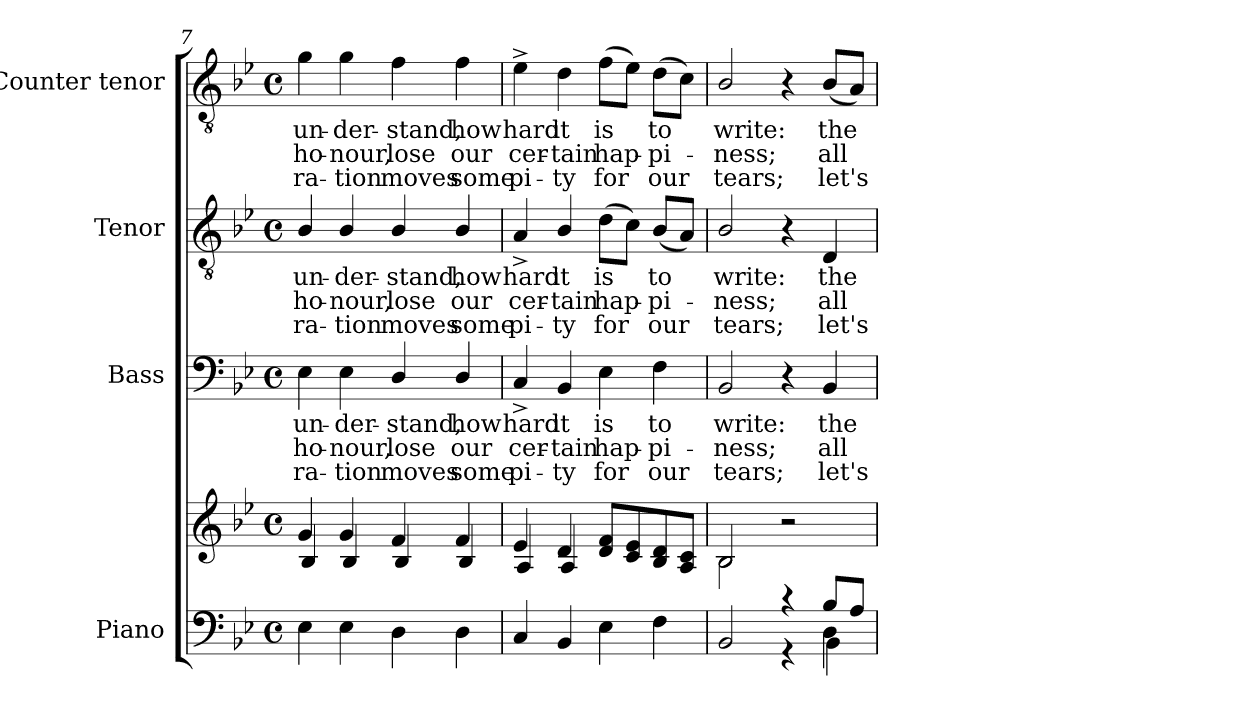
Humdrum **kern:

**kern	**kern	**kern	**text	**text	**text	**kern	**text	**text	**text	**kern	**text	**text	**text
*part4	*part4	*part3	*part3	*part3	*part3	*part2	*part2	*part2	*part2	*part1	*part1	*part1	*part1
*staff5	*staff4	*staff3	*staff3	*staff3	*staff3	*staff2	*staff2	*staff2	*staff2	*staff1	*staff1	*staff1	*staff1
*I"Piano	*	*I"Bass	*	*	*	*I"Tenor	*	*	*	*I"Counter tenor	*	*	*
*I'Pno.	*	*I'B.	*	*	*	*I'T.	*	*	*	*I'T.	*	*	*
*clefF4	*clefG2	*clefF4	*	*	*	*clefGv2	*	*	*	*clefGv2	*	*	*
*	*	*	*	*	*	*ITrd7c12	*	*	*	*ITrd7c12	*	*	*
*k[b-e-]	*k[b-e-]	*k[b-e-]	*	*	*	*k[b-e-]	*	*	*	*k[b-e-]	*	*	*
*B-:	*B-:	*B-:	*	*	*	*B-:	*	*	*	*B-:	*	*	*
*M4/4	*M4/4	*M4/4	*	*	*	*M4/4	*	*	*	*M4/4	*	*	*
*met(c)	*met(c)	*met(c)	*	*	*	*met(c)	*	*	*	*met(c)	*	*	*
=7	=7	=7	=7	=7	=7	=7	=7	=7	=7	=7	=7	=7	=7
*	*^	*	*	*	*	*	*	*	*	*	*	*	*
!	!	!	!	!LO:LY:b:color=#000000	!LO:LY:b:color=#000000	!LO:LY:b:color=#000000	!	!	!	!	!	!	!	!
!	!	!	!	!	!	!	!	!LO:LY:b:color=#000000	!LO:LY:b:color=#000000	!LO:LY:b:color=#000000	!	!	!	!
!	!	!	!	!	!	!	!	!	!	!	!	!LO:LY:b:color=#000000	!LO:LY:b:color=#000000	!LO:LY:b:color=#000000
4E-i\	4gi/	4B-i/	4E-i\	un-	ho-	-ra-	4BB-i/	un-	ho-	-ra-	4Gi\	un-	ho-	-ra-
!	!	!	!	!LO:LY:b:color=#000000	!LO:LY:b:color=#000000	!LO:LY:b:color=#000000	!	!	!	!	!	!	!	!
!	!	!	!	!	!	!	!	!LO:LY:b:color=#000000	!LO:LY:b:color=#000000	!LO:LY:b:color=#000000	!	!	!	!
!	!	!	!	!	!	!	!	!	!	!	!	!LO:LY:b:color=#000000	!LO:LY:b:color=#000000	!LO:LY:b:color=#000000
4E-i\	4gi/	4B-i/	4E-i\	-der-	-nour,	-tion	4BB-i/	-der-	-nour,	-tion	4Gi\	-der-	-nour,	-tion
!	!	!	!	!LO:LY:b:color=#000000	!LO:LY:b:color=#000000	!LO:LY:b:color=#000000	!	!	!	!	!	!	!	!
!	!	!	!	!	!	!	!	!LO:LY:b:color=#000000	!LO:LY:b:color=#000000	!LO:LY:b:color=#000000	!	!	!	!
!	!	!	!	!	!	!	!	!	!	!	!	!LO:LY:b:color=#000000	!LO:LY:b:color=#000000	!LO:LY:b:color=#000000
4Di\	4fi/	4B-i/	4Di/	-stand,	lose	moves	4BB-i/	-stand,	lose	moves	4Fi\	-stand,	lose	moves
!	!	!	!	!LO:LY:b:color=#000000	!LO:LY:b:color=#000000	!LO:LY:b:color=#000000	!	!	!	!	!	!	!	!
!	!	!	!	!	!	!	!	!LO:LY:b:color=#000000	!LO:LY:b:color=#000000	!LO:LY:b:color=#000000	!	!	!	!
!	!	!	!	!	!	!	!	!	!	!	!	!LO:LY:b:color=#000000	!LO:LY:b:color=#000000	!LO:LY:b:color=#000000
4Di\	4fi/	4B-i/	4Di/	how	our	some	4BB-i/	how	our	some	4Fi\	how	our	some
=8	=8	=8	=8	=8	=8	=8	=8	=8	=8	=8	=8	=8	=8	=8
!	!	!	!	!LO:LY:b:color=#000000	!LO:LY:b:color=#000000	!LO:LY:b:color=#000000	!	!	!	!	!	!	!	!
!	!	!	!	!	!	!	!	!LO:LY:b:color=#000000	!LO:LY:b:color=#000000	!LO:LY:b:color=#000000	!	!	!	!
!	!	!	!	!	!	!	!	!	!	!	!	!LO:LY:b:color=#000000	!LO:LY:b:color=#000000	!LO:LY:b:color=#000000
4Ci/	4e-i/	4Ai/	4C^i/	hard	cer-	pi-	4AA^i/	hard	cer-	pi-	4E-^i\	hard	cer-	pi-
!	!	!	!	!LO:LY:b:color=#000000	!LO:LY:b:color=#000000	!LO:LY:b:color=#000000	!	!	!	!	!	!	!	!
!	!	!	!	!	!	!	!	!LO:LY:b:color=#000000	!LO:LY:b:color=#000000	!LO:LY:b:color=#000000	!	!	!	!
!	!	!	!	!	!	!	!	!	!	!	!	!LO:LY:b:color=#000000	!LO:LY:b:color=#000000	!LO:LY:b:color=#000000
4BB-i/	4di/	4Ai/	4BB-i/	it	-tain	-ty	4BB-i/	it	-tain	-ty	4Di\	it	-tain	-ty
!	!	!	!	!LO:LY:b:color=#000000	!LO:LY:b:color=#000000	!LO:LY:b:color=#000000	!	!	!	!	!	!	!	!
!	!	!	!	!	!	!	!	!LO:LY:b:color=#000000	!LO:LY:b:color=#000000	!LO:LY:b:color=#000000	!	!	!	!
!	!	!	!	!	!	!	!	!	!	!	!	!LO:LY:b:color=#000000	!LO:LY:b:color=#000000	!LO:LY:b:color=#000000
4E-i\	8di/ 8fiL	2ryy	4E-i\	is	hap-	for	(8Di\L	is	hap-	for	(8Fi\L	is	hap-	for
.	8ci/ 8e-i	.	.	.	.	.	8Ci\J)	.	.	.	8E-i\J)	.	.	.
!	!	!	!	!LO:LY:b:color=#000000	!LO:LY:b:color=#000000	!LO:LY:b:color=#000000	!	!	!	!	!	!	!	!
!	!	!	!	!	!	!	!	!LO:LY:b:color=#000000	!LO:LY:b:color=#000000	!LO:LY:b:color=#000000	!	!	!	!
!	!	!	!	!	!	!	!	!	!	!	!	!LO:LY:b:color=#000000	!LO:LY:b:color=#000000	!LO:LY:b:color=#000000
4Fi\	8B-i/ 8di	.	4Fi\	to	-pi-	our	(8BB-i/L	to	-pi-	our	(8Di\L	to	-pi-	our
.	8Ai/ 8ciJ	.	.	.	.	.	8AAi/J)	.	.	.	8Ci\J)	.	.	.
=9	=9	=9	=9	=9	=9	=9	=9	=9	=9	=9	=9	=9	=9	=9
*^	*	*	*	*	*	*	*	*	*	*	*	*	*	*
*	*^	*	*	*	*	*	*	*	*	*	*	*	*	*	*
!	!	!	!	!	!	!LO:LY:b:color=#000000	!LO:LY:b:color=#000000	!LO:LY:b:color=#000000	!	!	!	!	!	!	!	!
!	!	!	!	!	!	!	!	!	!	!LO:LY:b:color=#000000	!LO:LY:b:color=#000000	!LO:LY:b:color=#000000	!	!	!	!
!	!	!	!	!	!	!	!	!	!	!	!	!	!	!LO:LY:b:color=#000000	!LO:LY:b:color=#000000	!LO:LY:b:color=#000000
2ryy	2ryy	2BB-i/	2B-i/	2B-i\	2BB-i/	write:	-ness;	tears;	2BB-i/	write:	-ness;	tears;	2BB-i/	write:	-ness;	tears;
4r	4ryy	4r	2r	2ryy	4r	.	.	.	4r	.	.	.	4r	.	.	.
!	!	!	!	!	!	!LO:LY:b:color=#000000	!LO:LY:b:color=#000000	!LO:LY:b:color=#000000	!	!	!	!	!	!	!	!
!	!	!	!	!	!	!	!	!	!	!LO:LY:b:color=#000000	!LO:LY:b:color=#000000	!LO:LY:b:color=#000000	!	!	!	!
!	!	!	!	!	!	!	!	!	!	!	!	!	!	!LO:LY:b:color=#000000	!LO:LY:b:color=#000000	!LO:LY:b:color=#000000
8B-i/L	4Di\	4BB-i\	.	.	4BB-i/	the	all	let's	4DDi/	the	all	let's	(8BB-i/L	the	all	let's
8Ai/J	.	.	.	.	.	.	.	.	.	.	.	.	8AAi/J)	.	.	.
*v	*v	*v	*	*	*	*	*	*	*	*	*	*	*	*	*	*
*	*v	*v	*	*	*	*	*	*	*	*	*	*	*	*
=	=	=	=	=	=	=	=	=	=	=	=	=	=
*-	*-	*-	*-	*-	*-	*-	*-	*-	*-	*-	*-	*-	*-
